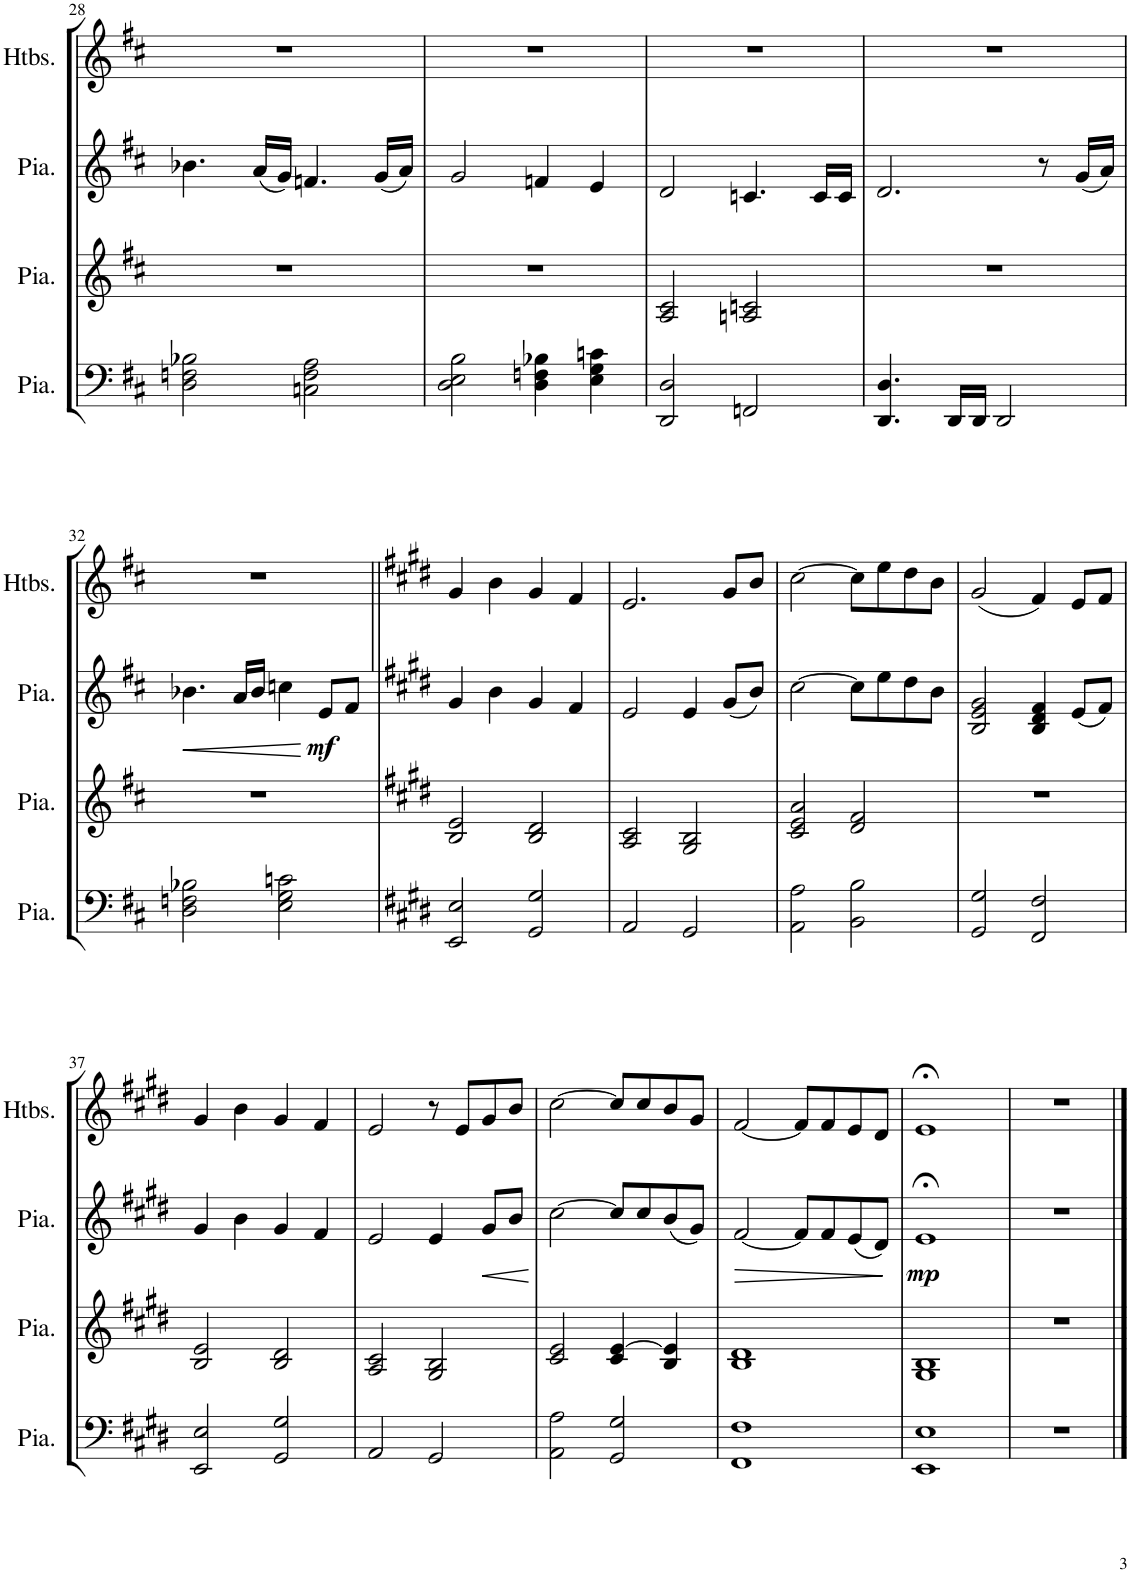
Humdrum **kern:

**kern	**kern	**kern	**dynam	**kern
*part4	*part3	*part2	*part2	*part1
*staff4	*staff3	*staff2	*staff2	*staff1
*I"Piano	*I"Piano	*I"Piano	*	*I"Hautbois
*I'Pia.	*I'Pia.	*I'Pia.	*	*I'Htbs.
!!LO:PB:g=z
*clefF4	*clefG2	*clefG2	*	*clefG2
*k[f#c#]	*k[f#c#]	*k[f#c#]	*	*k[f#c#]
*M4/4	*M4/4	*M4/4	*	*M4/4
=28	=28	=28	=28	=28
2D\ 2Fn\ 2B-X\	1r	4.b-X\	.	1r
.	.	(16a/LL	.	.
.	.	16g/JJ)	.	.
2Cn\ 2F\ 2A\	.	4.fn/	.	.
.	.	(16g/LL	.	.
.	.	16a/JJ)	.	.
=29	=29	=29	=29	=29
2D\ 2E\ 2B\	1r	2g/	.	1r
4D\ 4Fn\ 4B-X\	.	4fn/	.	.
4E\ 4G\ 4cn\	.	4e/	.	.
=30	=30	=30	=30	=30
2DD/ 2D/	2A/ 2c#/	2d/	.	1r
2FFn/	2An/ 2cn/	4.cn/	.	.
.	.	16c/LL	.	.
.	.	16c/JJ	.	.
=31	=31	=31	=31	=31
4.DD/ 4.D/	1r	2.d/	.	1r
16DD/LL	.	.	.	.
16DD/JJ	.	.	.	.
2DD/	.	.	.	.
.	.	8r	.	.
.	.	(16g/LL	.	.
.	.	16a/JJ)	.	.
!!LO:LB:g=z
=32	=32	=32	=32	=32
!	!	!	!LO:HP:b	!
2D\ 2Fn\ 2B-X\	1r	4.b-X\	<	1r
.	.	16a/LL	.	.
.	.	16b-/JJ	.	.
2E\ 2G\ 2cn\	.	4ccn\	.	.
!	!	!	!LO:DY:n=1:b	!
.	.	8e/L	[ mf	.
.	.	8f#/J	.	.
=33||	=33||	=33||	=33||	=33||
*k[f#c#g#d#]	*k[f#c#g#d#]	*k[f#c#g#d#]	*	*k[f#c#g#d#]
2EE/ 2E/	2B/ 2e/	4g#/	.	4g#/
.	.	4b\	.	4b\
2GG#/ 2G#/	2B/ 2d#/	4g#/	.	4g#/
.	.	4f#/	.	4f#/
=34	=34	=34	=34	=34
2AA/	2A/ 2c#/	2e/	.	2.e/
2GG#/	2G#/ 2B/	4e/	.	.
.	.	(8g#/L	.	8g#/L
.	.	8b/J)	.	8b/J
=35	=35	=35	=35	=35
2AA\ 2A\	2c#/ 2e/ 2a/	[2cc#\	.	[2cc#\
2BB\ 2B\	2d#/ 2f#/	8cc#\L]	.	8cc#\L]
.	.	8ee\	.	8ee\
.	.	8dd#\	.	8dd#\
.	.	8b\J	.	8b\J
=36	=36	=36	=36	=36
2GG#/ 2G#/	1r	2B/ 2e/ 2g#/	.	(2g#/
2FF#/ 2F#/	.	4B/ 4d#/ 4f#/	.	4f#/)
.	.	(8e/L	.	8e/L
.	.	8f#/J)	.	8f#/J
!!LO:LB:g=z
=37	=37	=37	=37	=37
2EE/ 2E/	2B/ 2e/	4g#/	.	4g#/
.	.	4b\	.	4b\
2GG#/ 2G#/	2B/ 2d#/	4g#/	.	4g#/
.	.	4f#/	.	4f#/
=38	=38	=38	=38	=38
2AA/	2A/ 2c#/	2e/	.	2e/
2GG#/	2G#/ 2B/	4e/	.	8r
.	.	.	.	8e/L
!	!	!	!LO:HP:b	!
.	.	8g#/L	<	8g#/
.	.	8b/J	[	8b/J
=39	=39	=39	=39	=39
2AA\ 2A\	2c#/ 2e/	[2cc#\	.	[2cc#\
2GG#/ 2G#/	4c#/ [4e/	8cc#/L]	.	8cc#/L]
.	.	8cc#/	.	8cc#/
.	4B/ 4e/]	(8b/	.	8b/
.	.	8g#/J)	.	8g#/J
=40	=40	=40	=40	=40
!	!	!	!LO:HP:b	!
1FF# 1F#	1B 1d#	[2f#/	>	[2f#/
.	.	8f#/L]	.	8f#/L]
.	.	8f#/	.	8f#/
.	.	(8e/	.	8e/
.	.	8d#/J)	]	8d#/J
=41	=41	=41	=41	=41
!	!	!	!LO:DY:b	!
1EE 1E	1G# 1B	1e;<	mp	1e;<
=42	=42	=42	=42	=42
1r	1r	1r	.	1r
==	==	==	==	==
*-	*-	*-	*-	*-
